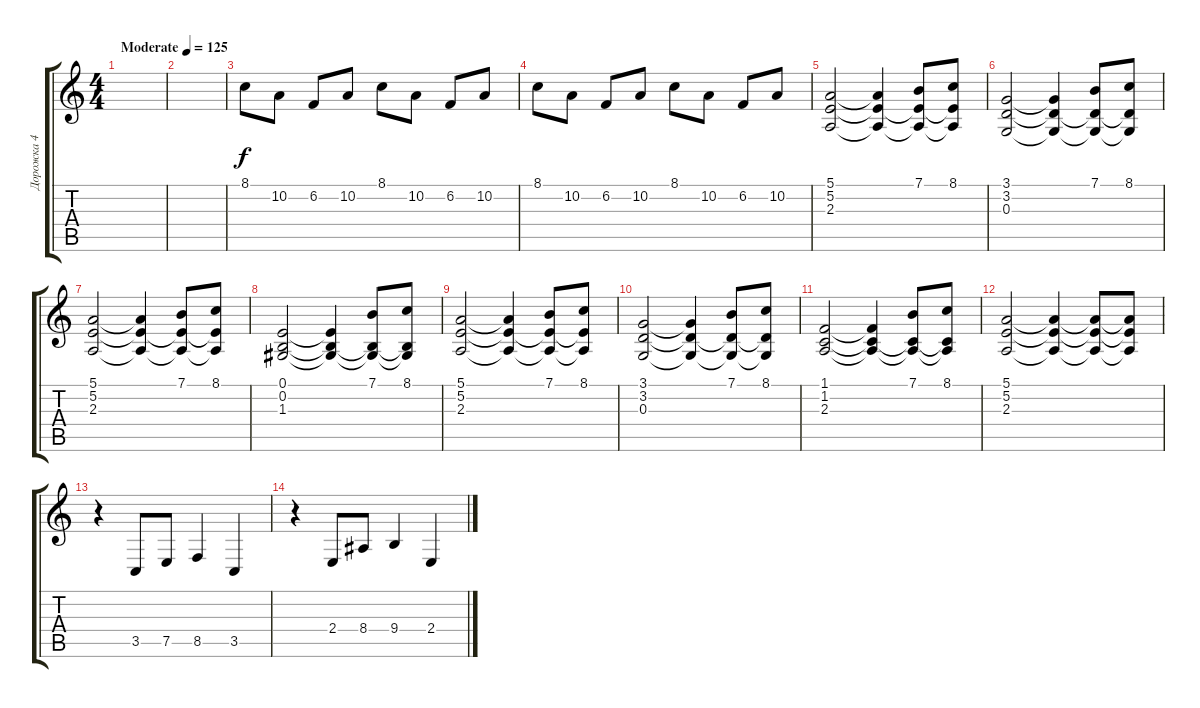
\track ("Дорожка 4" "Дорожка 4") {instrument drawbarorgan}
\staff {score tabs}
\tuning (E4 B3 G3 D3 A2 E2) {hide}
\ts (4 4)
\tempo (125 "Moderate")
\clef g2
\ks c
|
|
8.1.8 10.2.8 6.2.8 10.2.8 8.1.8 10.2.8 6.2.8 10.2.8 |
8.1.8 10.2.8 6.2.8 10.2.8 8.1.8 10.2.8 6.2.8 10.2.8 |
(5.1 5.2 2.3).2 (5.1{t} 5.2{t} 2.3{t}).4 (7.1 5.2{t} 2.3{t}).8 (8.1 5.2{t} 2.3{t}).8 |
(3.1 3.2 0.3).2 (3.1{t} 3.2{t} 0.3{t}).4 (7.1 3.2{t} 0.3{t}).8 (8.1 3.2{t} 0.3{t}).8 |
(5.1 5.2 2.3).2 (5.1{t} 5.2{t} 2.3{t}).4 (7.1 5.2{t} 2.3{t}).8 (8.1 5.2{t} 2.3{t}).8 |
(0.1 0.2 1.3).2 (0.1{t} 0.2{t} 1.3{t}).4 (7.1 0.2{t} 1.3{t}).8 (8.1 0.2{t} 1.3{t}).8 |
(5.1 5.2 2.3).2 (5.1{t} 5.2{t} 2.3{t}).4 (7.1 5.2{t} 2.3{t}).8 (8.1 5.2{t} 2.3{t}).8 |
(3.1 3.2 0.3).2 (3.1{t} 3.2{t} 0.3{t}).4 (7.1 3.2{t} 0.3{t}).8 (8.1 3.2{t} 0.3{t}).8 |
(1.1 1.2 2.3).2 (1.1{t} 1.2{t} 2.3{t}).4 (7.1 1.2{t} 2.3{t}).8 (8.1 1.2{t} 2.3{t}).8 |
(5.1 5.2 2.3).2 (5.1{t} 5.2{t} 2.3{t}).4 (5.1{t} 5.2{t} 2.3{t}).8 (5.1{t} 5.2{t} 2.3{t}).8 |
r.4 3.5.8 7.5.8 8.5.4 3.5.4 |
r.4 2.4.8 8.4.8 9.4.4 2.4.4
